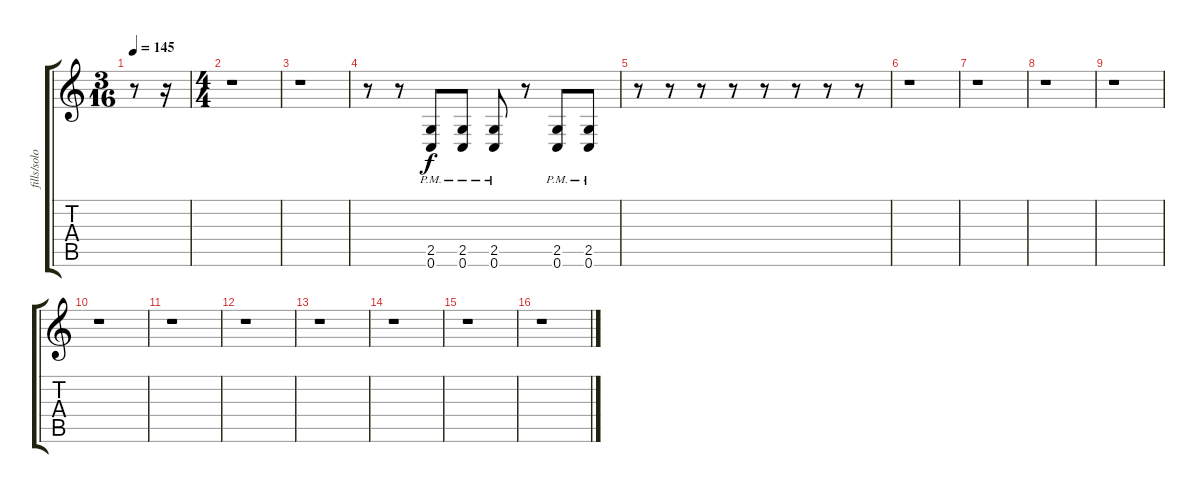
\track ("fills/solo" "fills/solo") {instrument distortionguitar}
\staff {score tabs}
\tuning (C4 G3 Eb3 Bb2 F2 C2) {hide}
\ts (3 16)
\tempo 145
\clef g2
\ks c
r.8{dy f instrument distortionguitar} r.16 |
\ts (4 4)
r.1 |
r.1 |
r.8 r.8 (2.5{pm} 0.6).8{balance 0} (2.5{pm} 0.6).8 (2.5{pm} 0.6).8 r.8 (2.5{pm} 0.6).8 (2.5{pm} 0.6).8 |
r.8 r.8 r.8 r.8 r.8 r.8 r.8 r.8 |
r.1 |
r.1 |
r.1 |
r.1 |
r.1 |
r.1 |
r.1 |
r.1 |
r.1 |
r.1 |
r.1
